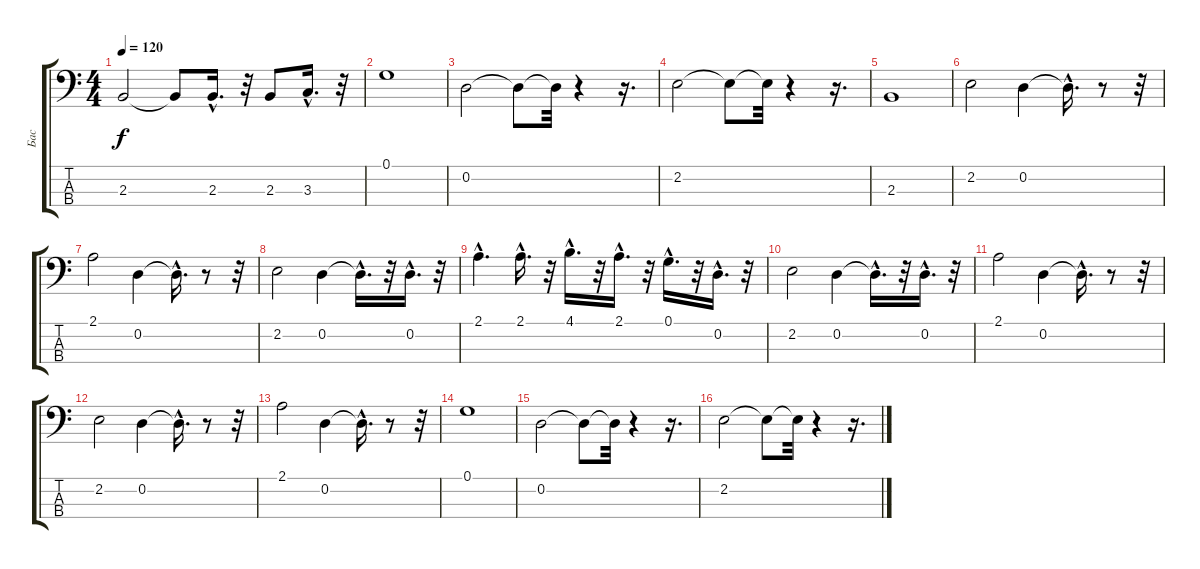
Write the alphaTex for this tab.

\track ("Бас" "Бас") {instrument fretlessbass}
\staff {score tabs}
\tuning (G2 D2 A1 E1) {hide}
\ts (4 4)
\tempo 120
\clef f4
\ks c
2.3.2{dy f} 2.3{t}.8 2.3{hac}.16{d} r.32 2.3.8 3.3{hac}.16{d} r.32 |
0.1.1 |
0.2.2 0.2{t}.8 0.2{t}.32 r.4 r.16{d} |
2.2.2 2.2{t}.8 2.2{t}.32 r.4 r.16{d} |
2.3.1 |
2.2.2 0.2.4 0.2{hac t}.16{d} r.8 r.32 |
2.1.2 0.2.4 0.2{hac t}.16{d} r.8 r.32 |
2.2.2 0.2.4 0.2{hac t}.16{d} r.32 0.2{hac}.16{d} r.32 |
2.1{hac}.4{d} 2.1{hac}.16{d} r.32 4.1{hac}.16{d} r.32 2.1{hac}.16{d} r.32 0.1{hac}.16{d} r.32 0.2{hac}.16{d} r.32 |
2.2.2 0.2.4 0.2{hac t}.16{d} r.32 0.2{hac}.16{d} r.32 |
2.1.2 0.2.4 0.2{hac t}.16{d} r.8 r.32 |
2.2.2 0.2.4 0.2{hac t}.16{d} r.8 r.32 |
2.1.2 0.2.4 0.2{hac t}.16{d} r.8 r.32 |
0.1.1 |
0.2.2 0.2{t}.8 0.2{t}.32 r.4 r.16{d} |
2.2.2 2.2{t}.8 2.2{t}.32 r.4 r.16{d}
